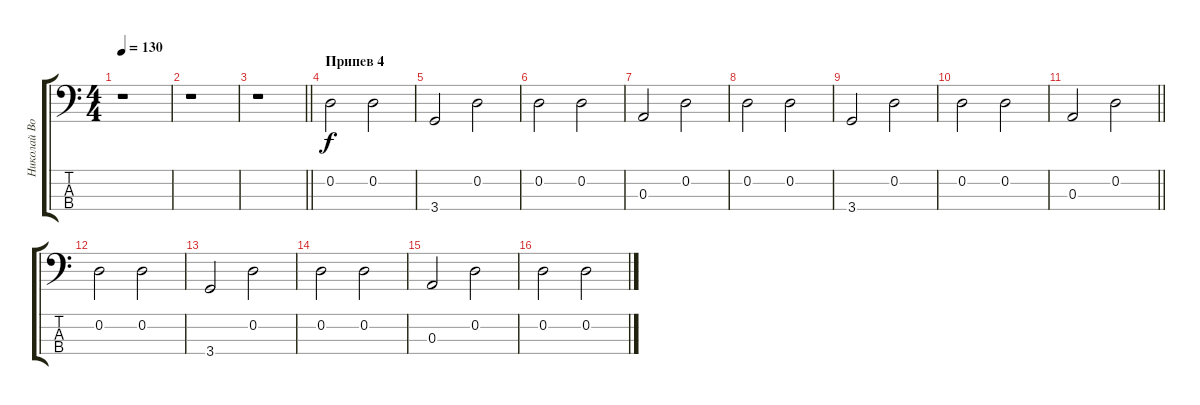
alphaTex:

\track ("Николай Воронов" "Николай Во") {instrument electricbassfinger}
\staff {score tabs}
\tuning (G2 D2 A1 E1) {hide}
\ts (4 4)
\tempo 130
\clef f4
\ks c
r.1{dy f} |
r.1 |
\barLineRight lightlight
r.1 |
\section ("" "Припев 4")
0.2.2 0.2.2 |
3.4.2 0.2.2 |
0.2.2 0.2.2 |
0.3.2 0.2.2 |
0.2.2 0.2.2 |
3.4.2 0.2.2 |
0.2.2 0.2.2 |
\barLineRight lightlight
0.3.2 0.2.2 |
0.2.2 0.2.2 |
3.4.2 0.2.2 |
0.2.2 0.2.2 |
0.3.2 0.2.2 |
0.2.2 0.2.2
